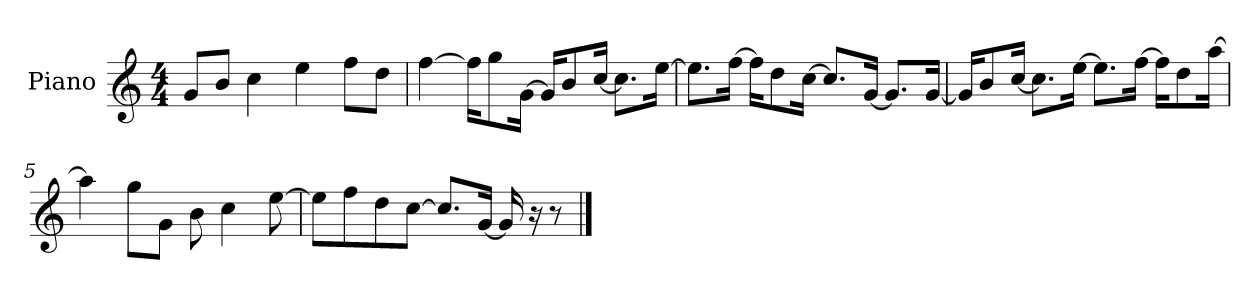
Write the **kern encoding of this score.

**kern
*part1
*staff1
*I"Piano
*I'P-no
*clefG2
*k[]
*M4/4
*MM90
=1
8g/L
8b/J
4cc\
4ee\
8ff\L
8dd\J
=2
[4ff\
16ff\KL]
8gg\
[16g\Jk
16g/KL]
8b/
[16cc/Jk
8.cc\L]
[16ee\Jk
=3
8.ee\L]
[16ff\Jk
16ff\KL]
8dd\
[16cc\Jk
8.cc/L]
[16g/Jk
8.g/L]
[16g/Jk
=4
16g/KL]
8b/
[16cc/Jk
8.cc\L]
[16ee\Jk
8.ee\L]
[16ff\Jk
16ff\KL]
8dd\
[16aa\Jk
!!LO:LB:g=z
=5
4aa\]
8gg\L
8g\J
8b\
4cc\
[8ee\
=6
8ee\L]
8ff\
8dd\
[8cc\J
8.cc/L]
[16g/Jk
16g/]
16r
8r
==
*-
